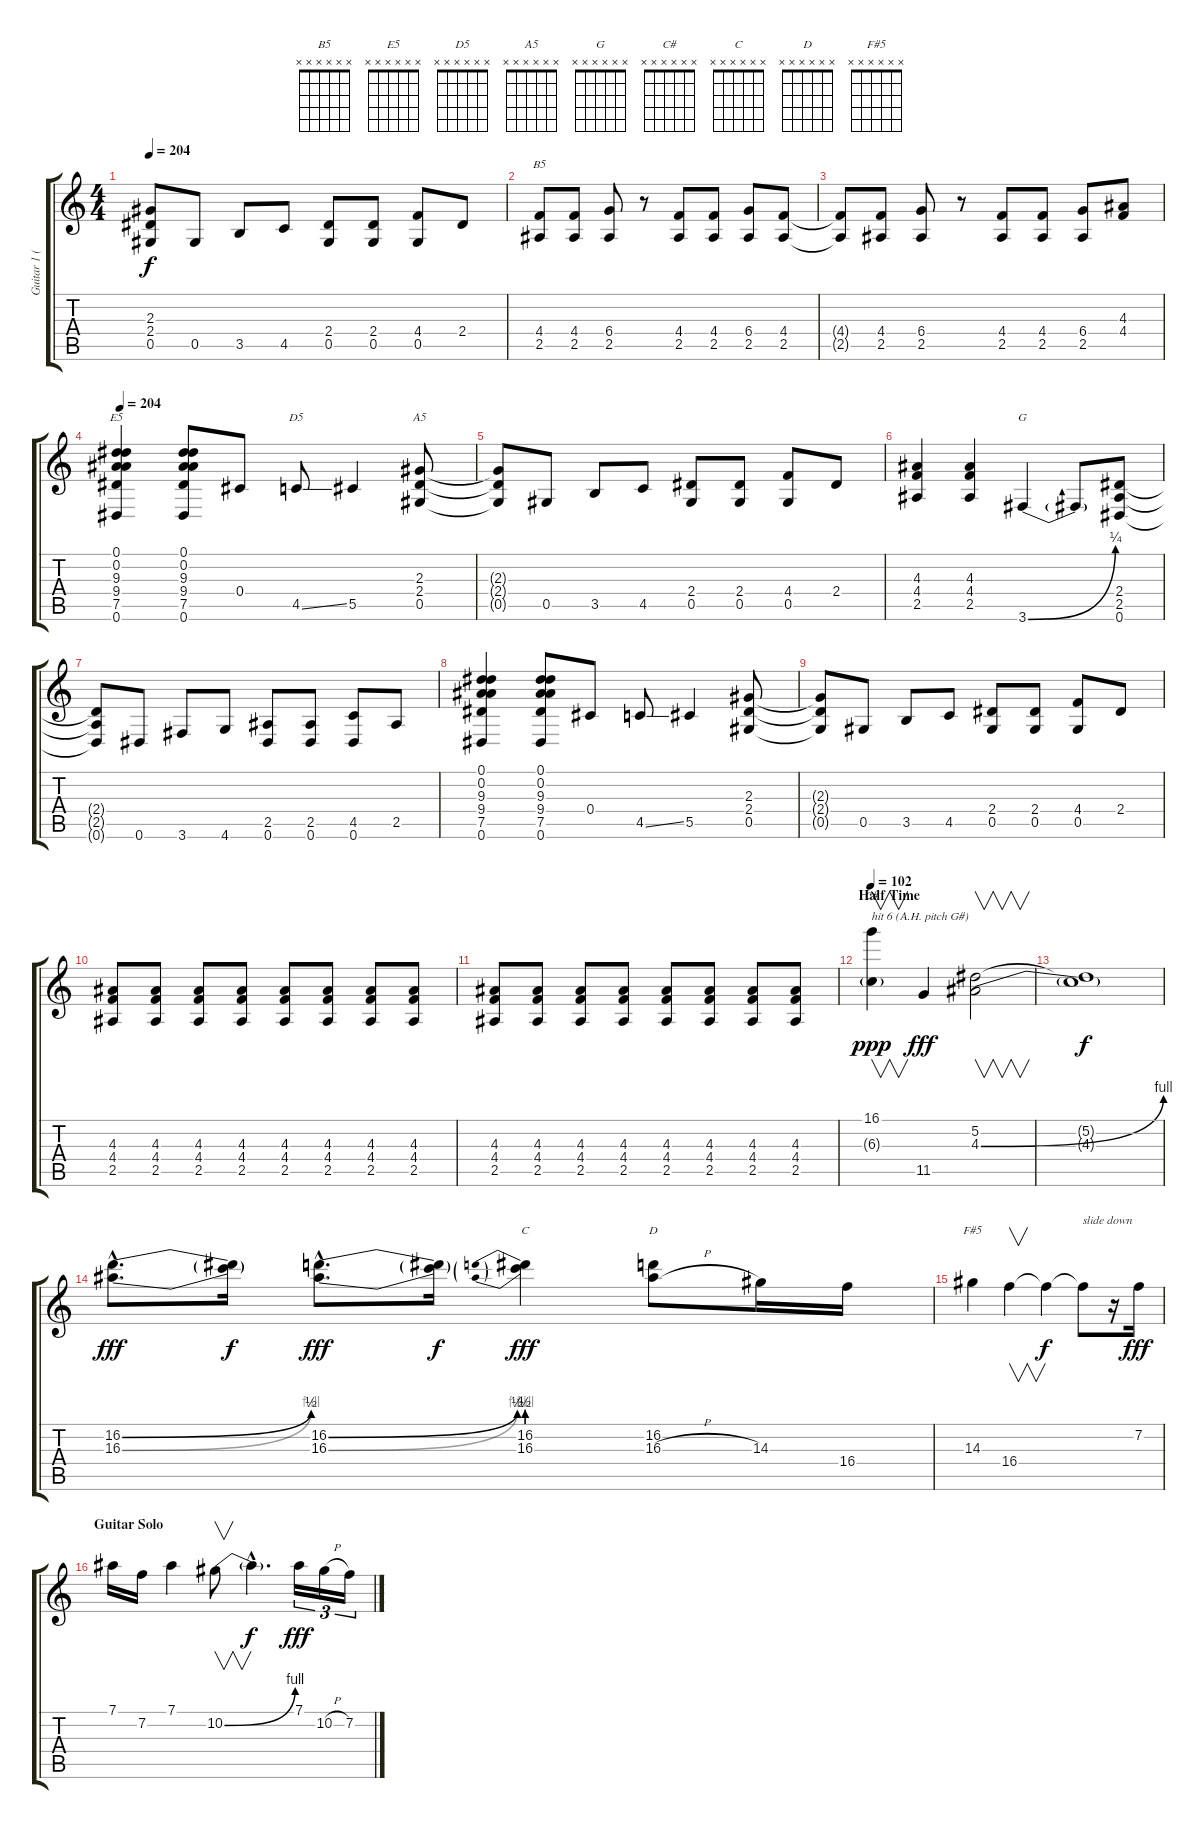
\track ("Guitar 1 (Slash)" "Guitar 1 (") {instrument overdrivenguitar}
\staff {score tabs}
\tuning (Eb4 Bb3 Gb3 Db3 Ab2 Eb2) {hide}
\chord ("B5" x x x x x x) {firstfret 0}
\chord ("E5" x x x x x x) {firstfret 0}
\chord ("D5" x x x x x x) {firstfret 0}
\chord ("A5" x x x x x x) {firstfret 0}
\chord ("G" x x x x x x) {firstfret 0}
\chord ("C#" x x x x x x) {firstfret 0}
\chord ("C" x x x x x x) {firstfret 0}
\chord ("D" x x x x x x) {firstfret 0}
\chord ("F#5" x x x x x x) {firstfret 0}
\ts (4 4)
\tempo 204
\clef g2
\ks c
(2.3{t} 2.4{t} 0.5{t}).8{dy f} 0.5.8 3.5.8 4.5.8 (2.4 0.5).8 (2.4 0.5).8 (4.4 0.5).8 2.4.8 |
(4.4 2.5).8{ch "B5"} (4.4 2.5).8 (6.4 2.5).8 r.8 (4.4 2.5).8 (4.4 2.5).8 (6.4 2.5).8 (4.4 2.5).8 |
(4.4{t} 2.5{t}).8 (4.4 2.5).8 (6.4 2.5).8 r.8 (4.4 2.5).8 (4.4 2.5).8 (6.4 2.5).8 (4.3 4.4).8 |
\tempo 204
(0.1 0.2 9.3 9.4 7.5 0.6).4{ch "E5"} (0.1 0.2 9.3 9.4 7.5 0.6).8 0.4.8 4.5{ss}.8{ch "D5"} 5.5.4 (2.3 2.4 0.5).8{ch "A5"} |
(2.3{t} 2.4{t} 0.5{t}).8 0.5.8 3.5.8 4.5.8 (2.4 0.5).8 (2.4 0.5).8 (4.4 0.5).8 2.4.8 |
(4.3 4.4 2.5).4 (4.3 4.4 2.5).4 3.6{be (bend 0 0 60 1)}.4{ch "G"} 3.6{t}.8 (2.4 2.5 0.6).8 |
(2.4{t} 2.5{t} 0.6{t}).8 0.6.8 3.6.8 4.6.8 (2.5 0.6).8 (2.5 0.6).8 (4.5 0.6).8 2.5.8 |
(0.1 0.2 9.3 9.4 7.5 0.6).4 (0.1 0.2 9.3 9.4 7.5 0.6).8 0.4.8 4.5{ss}.8 5.5.4 (2.3 2.4 0.5).8 |
(2.3{t} 2.4{t} 0.5{t}).8 0.5.8 3.5.8 4.5.8 (2.4 0.5).8 (2.4 0.5).8 (4.4 0.5).8 2.4.8 |
(4.3 4.4 2.5).8 (4.3 4.4 2.5).8 (4.3 4.4 2.5).8 (4.3 4.4 2.5).8 (4.3 4.4 2.5).8 (4.3 4.4 2.5).8 (4.3 4.4 2.5).8 (4.3 4.4 2.5).8 |
(4.3 4.4 2.5).8 (4.3 4.4 2.5).8 (4.3 4.4 2.5).8 (4.3 4.4 2.5).8 (4.3 4.4 2.5).8 (4.3 4.4 2.5).8 (4.3 4.4 2.5).8 (4.3 4.4 2.5).8 |
\section ("" "Half Time")
\tempo 102
(16.1 6.3{g}).4{v ch "C#" txt "hit 6 (A.H. pitch G#)" dy ppp} 11.5.4{dy fff} (5.2 4.3{be (bend 0 0 60 4)}).2{v} |
(5.2{t} 4.3{t}).1{dy f} |
(16.2{be (bend 0 0 60 2) hac} 16.3{be (bend 0 0 60 4) hac}).8{d dy fff} (16.2{t} 16.3{t}).16{dy f} (16.2{be (bend 0 0 60 2) hac} 16.3{be (bend 0 0 60 4) hac}).8{d dy fff} (16.2{t} 16.3{t}).16{dy f} (16.2{be (prebend 0 2 60 2)} 16.3{be (prebend 0 4 60 4)}).4{ch "C" dy fff} (16.2 16.3{h}).8{ch "D"} 14.3.16 16.4.16 |
14.3.4{ch "F#5"} 16.4.4{v} 16.4{t}.4{dy f} 16.4{t}.8{txt "slide down"} r.16 7.2.16{dy fff} |
\section ("" "Guitar Solo")
7.1.16 7.2.16 7.1.4 10.2{be (bend 0 0 60 4)}.8{v} 10.2{hac t}.4{d dy f} 7.1.16{tu (3 2) dy fff} 10.2{h}.16{tu (3 2)} 7.2.16{tu (3 2)}
